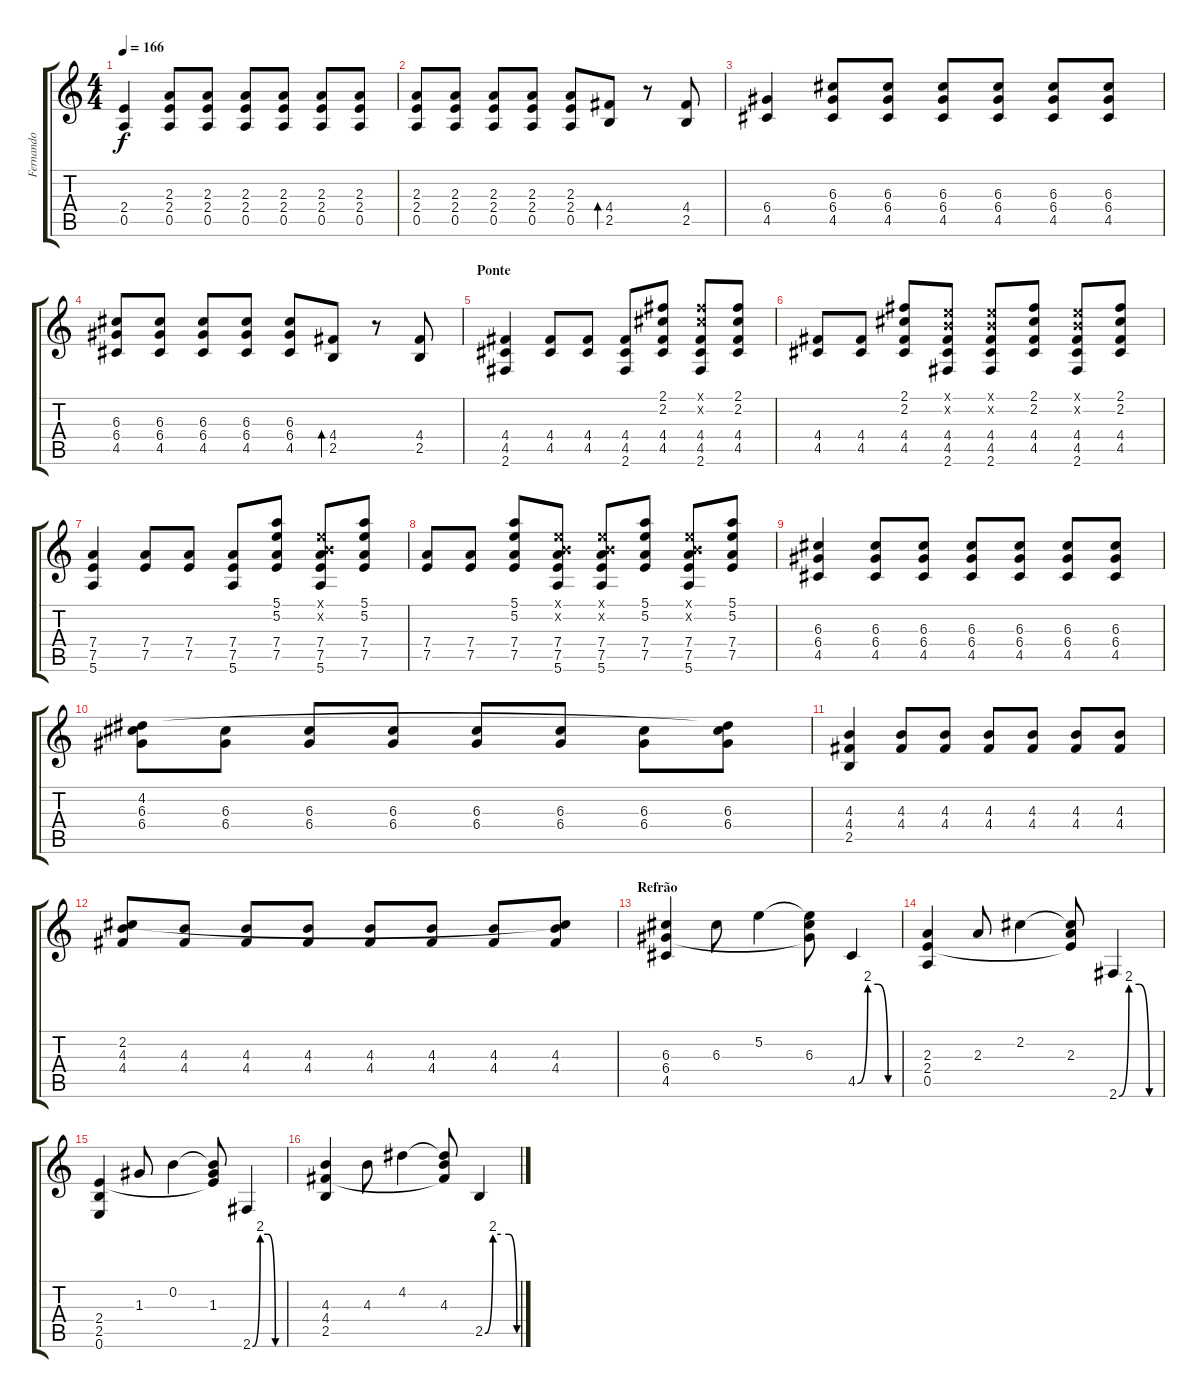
\track ("Fernando" "Fernando") {instrument overdrivenguitar}
\staff {score tabs}
\tuning (E4 B3 G3 D3 A2 E2) {hide}
\ts (4 4)
\tempo 166
\clef g2
\ks c
(2.4 0.5).4{dy f} (2.3 2.4 0.5).8 (2.3 2.4 0.5).8 (2.3 2.4 0.5).8 (2.3 2.4 0.5).8 (2.3 2.4 0.5).8 (2.3 2.4 0.5).8 |
(2.3 2.4 0.5).8 (2.3 2.4 0.5).8 (2.3 2.4 0.5).8 (2.3 2.4 0.5).8 (2.3 2.4 0.5).8 (4.4 2.5).8{bd 60} r.8 (4.4 2.5).8 |
(6.4 4.5).4 (6.3 6.4 4.5).8 (6.3 6.4 4.5).8 (6.3 6.4 4.5).8 (6.3 6.4 4.5).8 (6.3 6.4 4.5).8 (6.3 6.4 4.5).8 |
(6.3 6.4 4.5).8 (6.3 6.4 4.5).8 (6.3 6.4 4.5).8 (6.3 6.4 4.5).8 (6.3 6.4 4.5).8 (4.4 2.5).8{bd 60} r.8 (4.4 2.5).8 |
\section ("" "Ponte")
(4.4 4.5 2.6).4 (4.4 4.5).8 (4.4 4.5).8 (4.4 4.5 2.6).8 (2.1 2.2 4.4 4.5).8 (2.1{x} 2.2{x} 4.4 4.5 2.6).8 (2.1 2.2 4.4 4.5).8 |
(4.4 4.5).8 (4.4 4.5).8 (2.1 2.2 4.4 4.5).8 (0.1{x} 0.2{x} 4.4 4.5 2.6).8 (0.1{x} 0.2{x} 4.4 4.5 2.6).8 (2.1 2.2 4.4 4.5).8 (0.1{x} 0.2{x} 4.4 4.5 2.6).8 (2.1 2.2 4.4 4.5).8 |
(7.4 7.5 5.6).4 (7.4 7.5).8 (7.4 7.5).8 (7.4 7.5 5.6).8 (5.1 5.2 7.4 7.5).8 (0.1{x} 0.2{x} 7.4 7.5 5.6).8 (5.1 5.2 7.4 7.5).8 |
(7.4 7.5).8 (7.4 7.5).8 (5.1 5.2 7.4 7.5).8 (0.1{x} 0.2{x} 7.4 7.5 5.6).8 (0.1{x} 0.2{x} 7.4 7.5 5.6).8 (5.1 5.2 7.4 7.5).8 (0.1{x} 0.2{x} 7.4 7.5 5.6).8 (5.1 5.2 7.4 7.5).8 |
(6.3 6.4 4.5).4 (6.3 6.4 4.5).8 (6.3 6.4 4.5).8 (6.3 6.4 4.5).8 (6.3 6.4 4.5).8 (6.3 6.4 4.5).8 (6.3 6.4 4.5).8 |
(4.2 6.3 6.4).8 (6.3 6.4).8 (6.3 6.4).8 (6.3 6.4).8 (6.3 6.4).8 (6.3 6.4).8 (6.3 6.4).8 (4.2{t} 6.3 6.4).8 |
(4.3 4.4 2.5).4 (4.3 4.4).8 (4.3 4.4).8 (4.3 4.4).8 (4.3 4.4).8 (4.3 4.4).8 (4.3 4.4).8 |
(2.2 4.3 4.4).8 (4.3 4.4).8 (4.3 4.4).8 (4.3 4.4).8 (4.3 4.4).8 (4.3 4.4).8 (4.3 4.4).8 (2.2{t} 4.3 4.4).8 |
\section ("" "Refrão")
(6.3 6.4 4.5).4 6.3.8 5.2.4 (5.2{t} 6.3 6.4{t}).8 4.5{be (custom 0 0 15 8 30 8 45 0 60 0)}.4 |
(2.3 2.4 0.5).4 2.3.8 2.2.4 (2.2{t} 2.3 2.4{t}).8 2.6{be (custom 0 0 15 8 30 8 45 0 60 0)}.4 |
(2.4 2.5 0.6).4 1.3.8 0.2.4 (0.2{t} 1.3 2.4{t}).8 2.6{be (custom 0 0 15 8 30 8 45 0 60 0)}.4 |
(4.3 4.4 2.5).4 4.3.8 4.2.4 (4.2{t} 4.3 4.4{t}).8 2.5{be (custom 0 0 15 8 30 8 45 8 60 0)}.4
